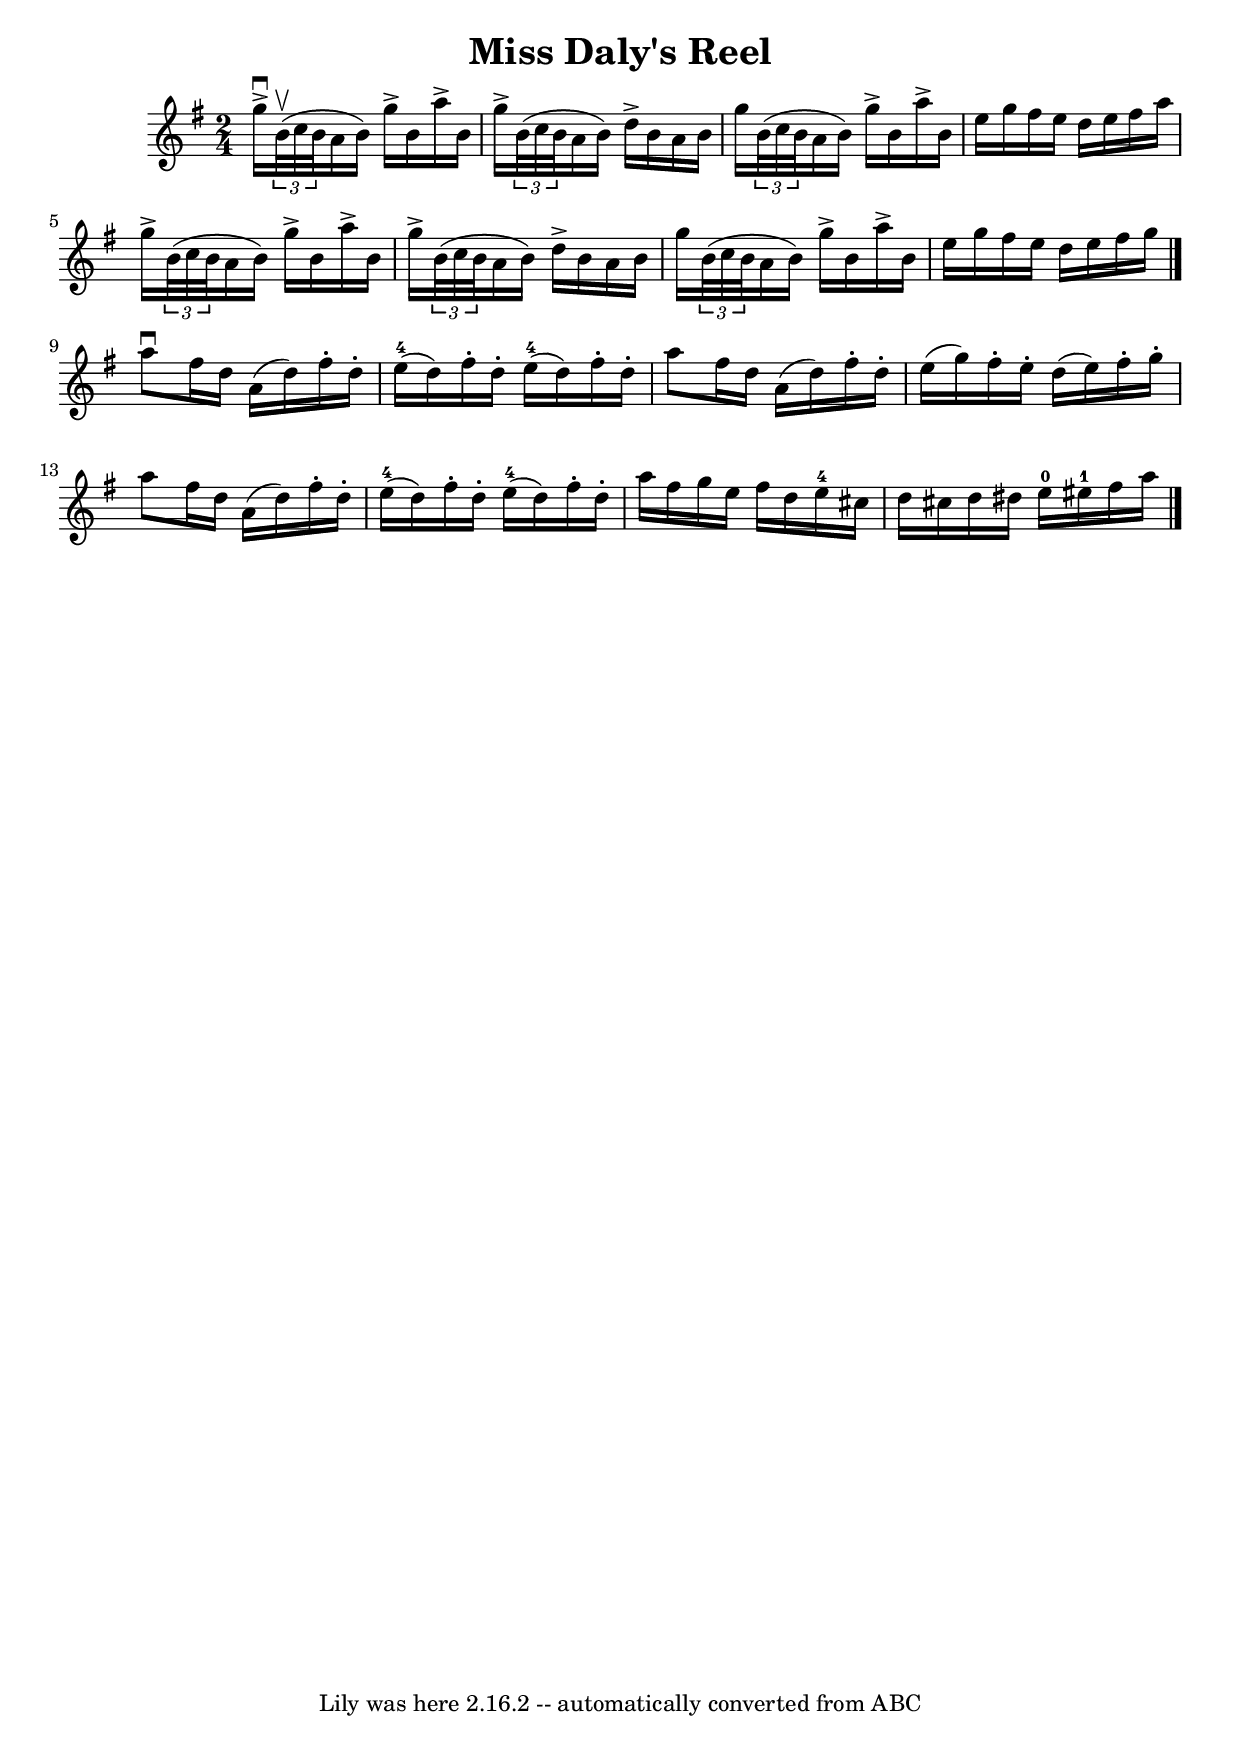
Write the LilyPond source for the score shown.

\version "2.16.2"
\include "Mammoth.ily"
\header {
	%% book = "Ryan's Mammoth Collection"
	crossRefNumber = "1"
	footnotes = "\\\\367"
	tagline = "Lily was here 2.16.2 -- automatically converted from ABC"
	title = "Miss Daly's Reel"
}
voicedefault =  {


\time 2/4 
\key g \major g''16^\downbow^\accent   \times 2/3 { b'32 
^\upbow(c''32 b'32  } a'16 b'16) g''16^\accent b'16 a''16 
^\accent b'16    |
 g''16^\accent   \times 2/3 { b'32 (c''32    
b'32  } a'16 b'16) d''16^\accent b'16 a'16 b'16    |
  
 g''16    \times 2/3 { b'32 (c''32 b'32  } a'16 b'16) g''16 
^\accent b'16 a''16^\accent b'16    |
 e''16 g''16    
fis''16 e''16 d''16 e''16 fis''16 a''16    |
 g''16 
^\accent   \times 2/3 { b'32 (c''32 b'32  } a'16 b'16) g''16 
^\accent b'16 a''16^\accent b'16    |
 g''16^\accent   
\times 2/3 { b'32 (c''32 b'32  } a'16 b'16) d''16^\accent   
b'16 a'16 b'16    |
 g''16    \times 2/3 { b'32 (c''32    
b'32  } a'16 b'16) g''16^\accent b'16 a''16^\accent b'16    
|
 e''16 g''16 fis''16 e''16 d''16 e''16 fis''16    
g''16    \bar "|." a''8^\downbow fis''16 d''16 a'16 (d''16)  
 fis''16 -. d''16 -.   |
 e''16-4(d''16) fis''16 -.   
d''16 -. e''16-4(d''16) fis''16 -. d''16 -.   |
     
a''8 fis''16 d''16 a'16 (d''16) fis''16 -. d''16 -.   
|
 e''16 (g''16) fis''16 -. e''16 -. d''16 (e''16)   
fis''16 -. g''16 -.   |
 a''8 fis''16 d''16 a'16 (d''16 
) fis''16 -. d''16 -.   |
 e''16-4(d''16) fis''16 -. 
 d''16 -. e''16-4(d''16) fis''16 -. d''16 -.   |
     
a''16 fis''16 g''16 e''16 fis''16 d''16 e''16-4 cis''16  
  |
 d''16 cis''16 d''16 dis''16 e''16-0 eis''16 
-1 fis''16 a''16      \bar "|."   
}

\score{
    <<

	\context Staff="default"
	{
	    \voicedefault 
	}

    >>
	\layout {
	}
	\midi {}
}
